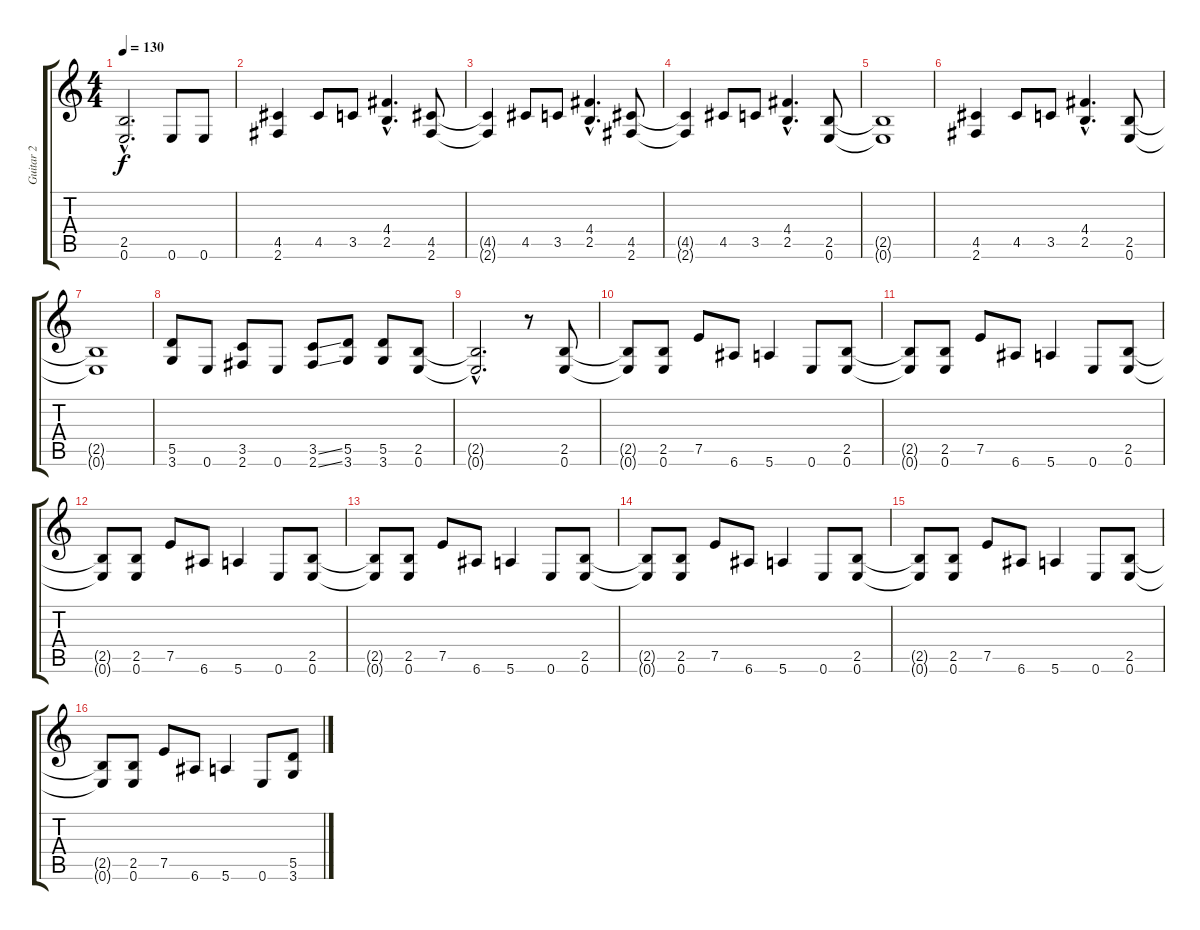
\track ("Guitar 2" "Guitar 2") {instrument overdrivenguitar}
\staff {score tabs}
\tuning (E4 B3 G3 D3 A2 E2) {hide}
\ts (4 4)
\tempo 130
\clef g2
\ks c
(2.5{hac t} 0.6{hac t}).2{d dy f} 0.6.8 0.6.8 |
(4.5 2.6).4 4.5.8 3.5.8 (4.4{hac} 2.5{hac}).4{d} (4.5 2.6).8 |
(4.5{t} 2.6{t}).4 4.5.8 3.5.8 (4.4{hac} 2.5{hac}).4{d} (4.5 2.6).8 |
(4.5{t} 2.6{t}).4 4.5.8 3.5.8 (4.4{hac} 2.5{hac}).4{d} (2.5 0.6).8 |
(2.5{t} 0.6{t}).1 |
(4.5 2.6).4 4.5.8 3.5.8 (4.4{hac} 2.5{hac}).4{d} (2.5 0.6).8 |
(2.5{t} 0.6{t}).1 |
(5.5 3.6).8 0.6.8 (3.5 2.6).8 0.6.8 (3.5{ss} 2.6{ss}).8 (5.5 3.6).8 (5.5 3.6).8 (2.5 0.6).8 |
(2.5{hac t} 0.6{hac t}).2{d} r.8 (2.5 0.6).8 |
(2.5{t} 0.6{t}).8 (2.5 0.6).8 7.5.8 6.6.8 5.6.4 0.6.8 (2.5 0.6).8 |
(2.5{t} 0.6{t}).8 (2.5 0.6).8 7.5.8 6.6.8 5.6.4 0.6.8 (2.5 0.6).8 |
(2.5{t} 0.6{t}).8 (2.5 0.6).8 7.5.8 6.6.8 5.6.4 0.6.8 (2.5 0.6).8 |
(2.5{t} 0.6{t}).8 (2.5 0.6).8 7.5.8 6.6.8 5.6.4 0.6.8 (2.5 0.6).8 |
(2.5{t} 0.6{t}).8 (2.5 0.6).8 7.5.8 6.6.8 5.6.4 0.6.8 (2.5 0.6).8 |
(2.5{t} 0.6{t}).8 (2.5 0.6).8 7.5.8 6.6.8 5.6.4 0.6.8 (2.5 0.6).8 |
(2.5{t} 0.6{t}).8 (2.5 0.6).8 7.5.8 6.6.8 5.6.4 0.6.8 (5.5 3.6).8
